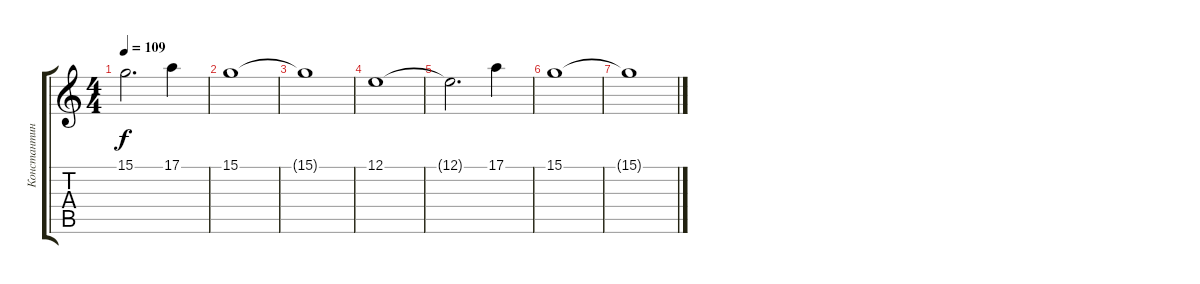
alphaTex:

\track ("Константин Бекрев" "Константин") {instrument synthstrings2}
\staff {score tabs}
\tuning (E4 B3 G3 D3 A2 E2) {hide}
\ts (4 4)
\tempo 109
\clef g2
\ks c
15.1{t}.2{d dy f} 17.1.4 |
15.1.1 |
15.1{t}.1 |
12.1.1 |
12.1{t}.2{d} 17.1.4 |
15.1.1 |
15.1{t}.1
